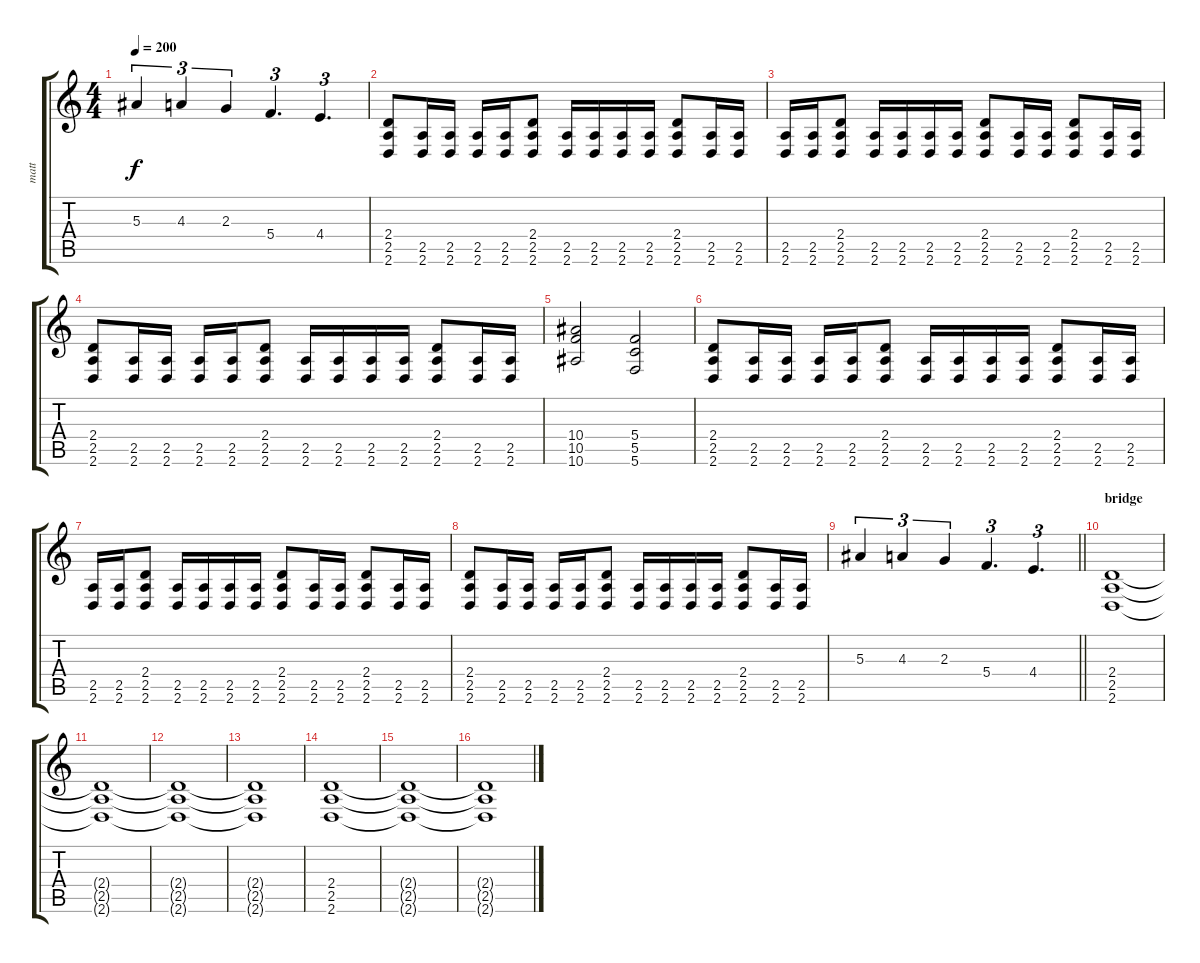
\track ("matt" "matt") {instrument distortionguitar}
\staff {score tabs}
\tuning (D4 A3 F3 C3 G2 C2) {hide}
\ts (4 4)
\tempo 200
\clef g2
\ks c
5.3.4{tu (3 2) dy f} 4.3.4{tu (3 2)} 2.3.4{tu (3 2)} 5.4.4{d tu (3 2)} 4.4.4{d tu (3 2)} |
(2.4 2.5 2.6).8 (2.5 2.6).16 (2.5 2.6).16 (2.5 2.6).16 (2.5 2.6).16 (2.4 2.5 2.6).8 (2.5 2.6).16 (2.5 2.6).16 (2.5 2.6).16 (2.5 2.6).16 (2.4 2.5 2.6).8 (2.5 2.6).16 (2.5 2.6).16 |
(2.5 2.6).16 (2.5 2.6).16 (2.4 2.5 2.6).8 (2.5 2.6).16 (2.5 2.6).16 (2.5 2.6).16 (2.5 2.6).16 (2.4 2.5 2.6).8 (2.5 2.6).16 (2.5 2.6).16 (2.4 2.5 2.6).8 (2.5 2.6).16 (2.5 2.6).16 |
(2.4 2.5 2.6).8 (2.5 2.6).16 (2.5 2.6).16 (2.5 2.6).16 (2.5 2.6).16 (2.4 2.5 2.6).8 (2.5 2.6).16 (2.5 2.6).16 (2.5 2.6).16 (2.5 2.6).16 (2.4 2.5 2.6).8 (2.5 2.6).16 (2.5 2.6).16 |
(10.4 10.5 10.6).2 (5.4 5.5 5.6).2 |
(2.4 2.5 2.6).8 (2.5 2.6).16 (2.5 2.6).16 (2.5 2.6).16 (2.5 2.6).16 (2.4 2.5 2.6).8 (2.5 2.6).16 (2.5 2.6).16 (2.5 2.6).16 (2.5 2.6).16 (2.4 2.5 2.6).8 (2.5 2.6).16 (2.5 2.6).16 |
(2.5 2.6).16 (2.5 2.6).16 (2.4 2.5 2.6).8 (2.5 2.6).16 (2.5 2.6).16 (2.5 2.6).16 (2.5 2.6).16 (2.4 2.5 2.6).8 (2.5 2.6).16 (2.5 2.6).16 (2.4 2.5 2.6).8 (2.5 2.6).16 (2.5 2.6).16 |
(2.4 2.5 2.6).8 (2.5 2.6).16 (2.5 2.6).16 (2.5 2.6).16 (2.5 2.6).16 (2.4 2.5 2.6).8 (2.5 2.6).16 (2.5 2.6).16 (2.5 2.6).16 (2.5 2.6).16 (2.4 2.5 2.6).8 (2.5 2.6).16 (2.5 2.6).16 |
\barLineRight lightlight
5.3.4{tu (3 2)} 4.3.4{tu (3 2)} 2.3.4{tu (3 2)} 5.4.4{d tu (3 2)} 4.4.4{d tu (3 2)} |
\section ("" "bridge")
(2.4 2.5 2.6).1 |
(2.4{t} 2.5{t} 2.6{t}).1 |
(2.4{t} 2.5{t} 2.6{t}).1 |
(2.4{t} 2.5{t} 2.6{t}).1 |
(2.4 2.5 2.6).1 |
(2.4{t} 2.5{t} 2.6{t}).1 |
(2.4{t} 2.5{t} 2.6{t}).1
